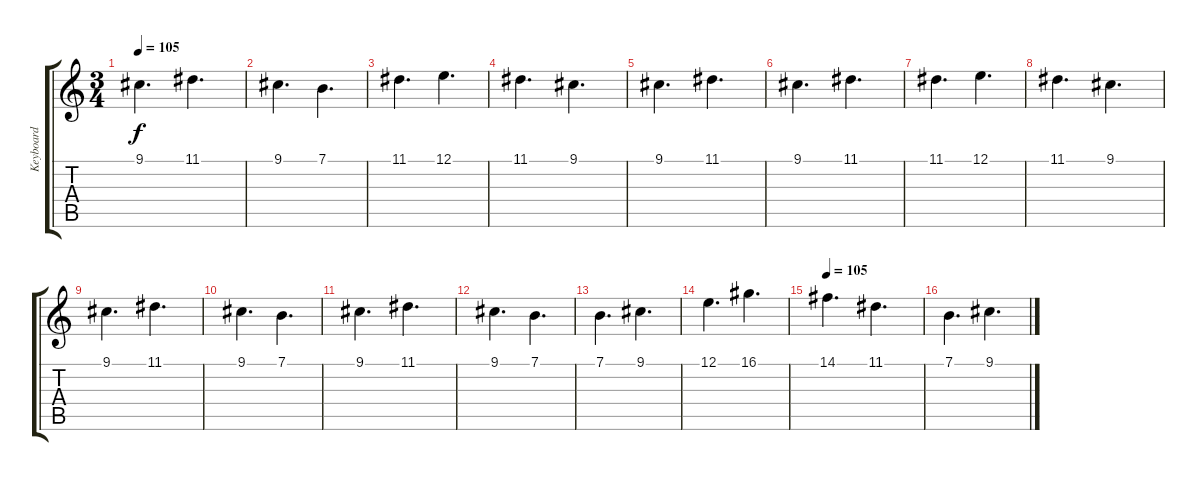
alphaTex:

\track ("Keyboard" "Keyboard") {instrument acousticgrandpiano}
\staff {score tabs}
\tuning (E4 B3 G3 D3 A2 E2) {hide}
\ts (3 4)
\tempo 105
\clef g2
\ks c
9.1.4{d dy f} 11.1.4{d} |
9.1.4{d} 7.1.4{d} |
11.1.4{d} 12.1.4{d} |
11.1.4{d} 9.1.4{d} |
9.1.4{d} 11.1.4{d} |
9.1.4{d} 11.1.4{d} |
11.1.4{d} 12.1.4{d} |
11.1.4{d} 9.1.4{d} |
9.1.4{d} 11.1.4{d} |
9.1.4{d} 7.1.4{d} |
9.1.4{d} 11.1.4{d} |
9.1.4{d} 7.1.4{d} |
7.1.4{d} 9.1.4{d} |
12.1.4{d} 16.1.4{d} |
\tempo 105
14.1.4{d} 11.1.4{d} |
7.1.4{d} 9.1.4{d}
